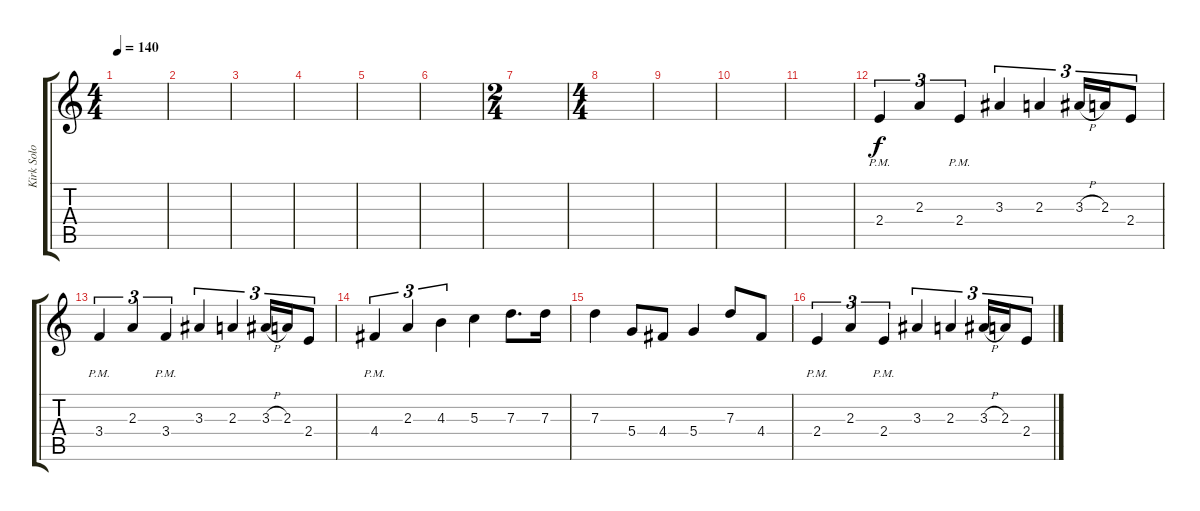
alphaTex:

\track ("Kirk Solo" "Kirk Solo") {instrument distortionguitar}
\staff {score tabs}
\tuning (E4 B3 G3 D3 A2 E2) {hide}
\ts (4 4)
\tempo 140
\clef g2
\ks c
|
|
|
|
|
|
\ts (2 4)
|
\ts (4 4)
|
|
|
|
2.4{pm}.4{tu (3 2)} 2.3.4{tu (3 2)} 2.4{pm}.4{tu (3 2)} 3.3.4{tu (3 2)} 2.3.4{tu (3 2)} 3.3{h}.16{tu (3 2)} 2.3.16{tu (3 2)} 2.4.8{tu (3 2)} |
3.4{pm}.4{tu (3 2)} 2.3.4{tu (3 2)} 3.4{pm}.4{tu (3 2)} 3.3.4{tu (3 2)} 2.3.4{tu (3 2)} 3.3{h}.16{tu (3 2)} 2.3.16{tu (3 2)} 2.4.8{tu (3 2)} |
4.4{pm}.4{tu (3 2)} 2.3.4{tu (3 2)} 4.3.4{tu (3 2)} 5.3.4 7.3.8{d} 7.3.16 |
7.3.4 5.4.8 4.4.8 5.4.4 7.3.8 4.4.8 |
2.4{pm}.4{tu (3 2)} 2.3.4{tu (3 2)} 2.4{pm}.4{tu (3 2)} 3.3.4{tu (3 2)} 2.3.4{tu (3 2)} 3.3{h}.16{tu (3 2)} 2.3.16{tu (3 2)} 2.4.8{tu (3 2)}
